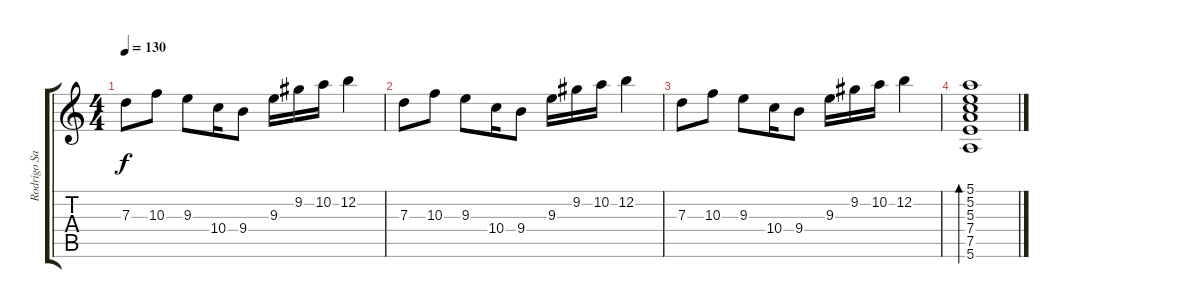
\track ("Rodrigo Sanchez" "Rodrigo Sa") {instrument acousticguitarnylon}
\staff {score tabs}
\tuning (E4 B3 G3 D3 A2 E2) {hide}
\ts (4 4)
\tempo 130
\clef g2
\ks c
7.3.8{dy f} 10.3.8 9.3.8 10.4.16 9.4.8 9.3.16 9.2.16 10.2.16 12.2.4 |
7.3.8 10.3.8 9.3.8 10.4.16 9.4.8 9.3.16 9.2.16 10.2.16 12.2.4 |
7.3.8 10.3.8 9.3.8 10.4.16 9.4.8 9.3.16 9.2.16 10.2.16 12.2.4 |
(5.1 5.2 5.3 7.4 7.5 5.6).1{bd 120}
